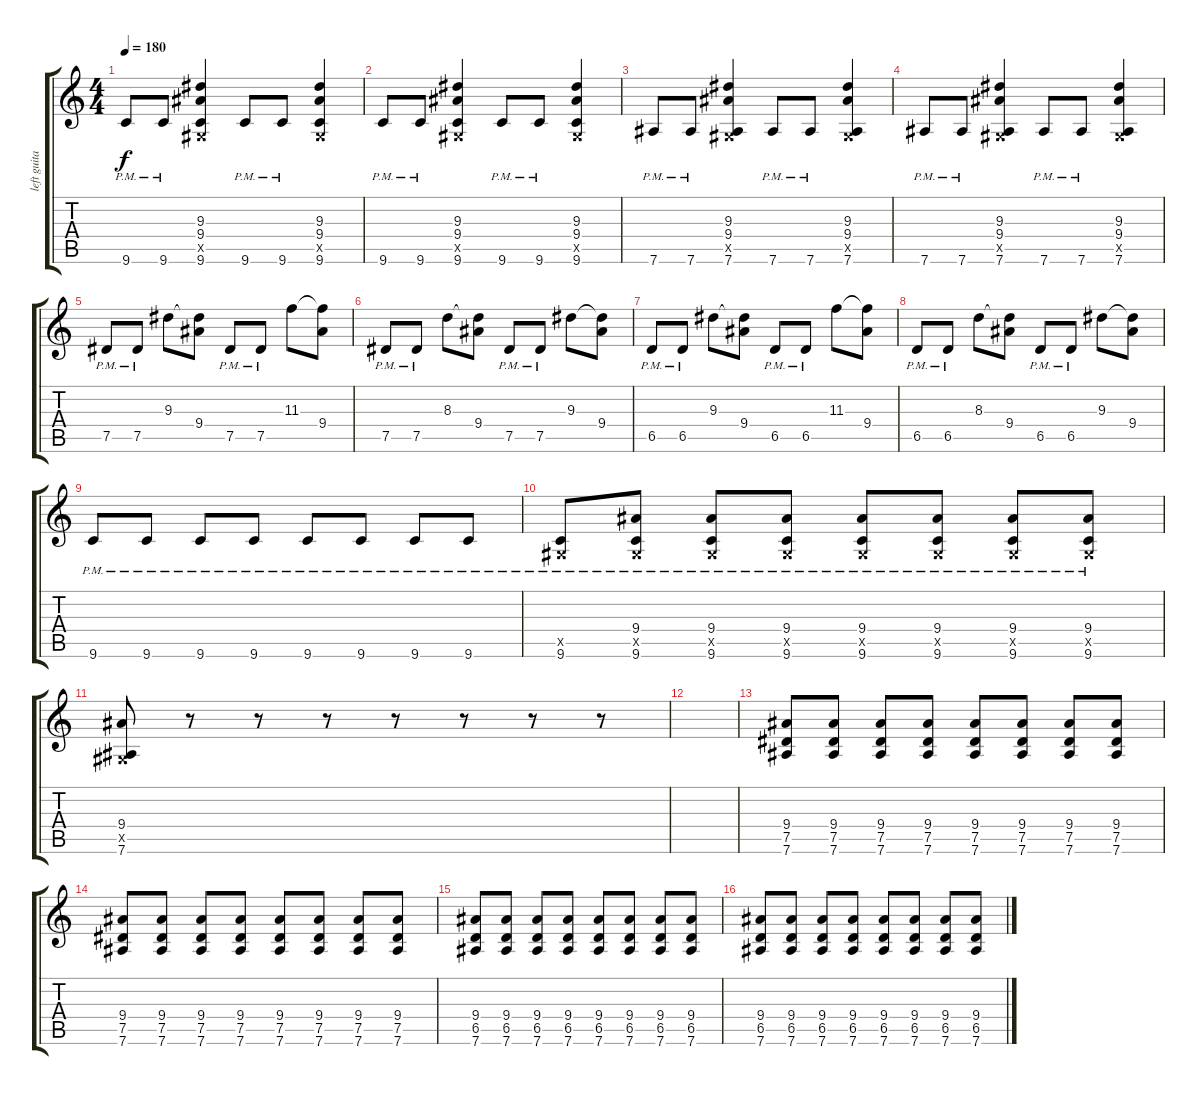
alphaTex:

\track ("left guitar" "left guita") {instrument overdrivenguitar}
\staff {score tabs}
\tuning (Eb4 Bb3 Gb3 Db3 Ab2 Eb2) {hide}
\ts (4 4)
\tempo 180
\clef g2
\ks c
9.6{pm}.8{dy f} 9.6{pm}.8 (9.3 9.4 0.5{x} 9.6).4 9.6{pm}.8 9.6{pm}.8 (9.3 9.4 0.5{x} 9.6).4 |
9.6{pm}.8 9.6{pm}.8 (9.3 9.4 0.5{x} 9.6).4 9.6{pm}.8 9.6{pm}.8 (9.3 9.4 0.5{x} 9.6).4 |
7.6{pm}.8 7.6{pm}.8 (9.3 9.4 0.5{x} 7.6).4 7.6{pm}.8 7.6{pm}.8 (9.3 9.4 0.5{x} 7.6).4 |
7.6{pm}.8 7.6{pm}.8 (9.3 9.4 0.5{x} 7.6).4 7.6{pm}.8 7.6{pm}.8 (9.3 9.4 0.5{x} 7.6).4 |
7.5{pm}.8 7.5{pm}.8 9.3.8 (9.3{t} 9.4).8 7.5{pm}.8 7.5{pm}.8 11.3.8 (11.3{t} 9.4).8 |
7.5{pm}.8 7.5{pm}.8 8.3.8 (8.3{t} 9.4).8 7.5{pm}.8 7.5{pm}.8 9.3.8 (9.3{t} 9.4).8 |
6.5{pm}.8 6.5{pm}.8 9.3.8 (9.3{t} 9.4).8 6.5{pm}.8 6.5{pm}.8 11.3.8 (11.3{t} 9.4).8 |
6.5{pm}.8 6.5{pm}.8 8.3.8 (8.3{t} 9.4).8 6.5{pm}.8 6.5{pm}.8 9.3.8 (9.3{t} 9.4).8 |
9.6{pm}.8 9.6{pm}.8 9.6{pm}.8 9.6{pm}.8 9.6{pm}.8 9.6{pm}.8 9.6{pm}.8 9.6{pm}.8 |
(0.5{x} 9.6{pm}).8 (9.4{pm} 0.5{x} 9.6{pm}).8 (9.4{pm} 0.5{x} 9.6{pm}).8 (9.4{pm} 0.5{x} 9.6{pm}).8 (9.4{pm} 0.5{x} 9.6{pm}).8 (9.4{pm} 0.5{x} 9.6{pm}).8 (9.4 0.5{x} 9.6{pm}).8 (9.4 0.5{x} 9.6{pm}).8 |
(9.4 0.5{x} 7.6).8 r.8 r.8 r.8 r.8 r.8 r.8 r.8 |
|
(9.4 7.5 7.6).8 (9.4 7.5 7.6).8 (9.4 7.5 7.6).8 (9.4 7.5 7.6).8 (9.4 7.5 7.6).8 (9.4 7.5 7.6).8 (9.4 7.5 7.6).8 (9.4 7.5 7.6).8 |
(9.4 7.5 7.6).8 (9.4 7.5 7.6).8 (9.4 7.5 7.6).8 (9.4 7.5 7.6).8 (9.4 7.5 7.6).8 (9.4 7.5 7.6).8 (9.4 7.5 7.6).8 (9.4 7.5 7.6).8 |
(9.4 6.5 7.6).8 (9.4 6.5 7.6).8 (9.4 6.5 7.6).8 (9.4 6.5 7.6).8 (9.4 6.5 7.6).8 (9.4 6.5 7.6).8 (9.4 6.5 7.6).8 (9.4 6.5 7.6).8 |
(9.4 6.5 7.6).8 (9.4 6.5 7.6).8 (9.4 6.5 7.6).8 (9.4 6.5 7.6).8 (9.4 6.5 7.6).8 (9.4 6.5 7.6).8 (9.4 6.5 7.6).8 (9.4 6.5 7.6).8
